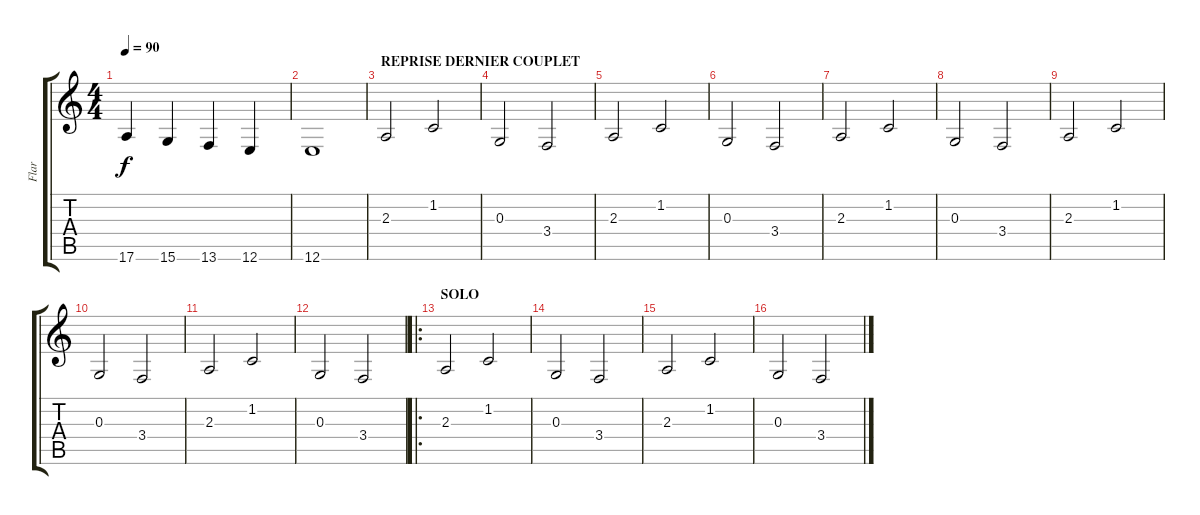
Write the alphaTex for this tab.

\track ("Flar" "Flar") {instrument synthstrings1}
\staff {score tabs}
\tuning (E4 B3 G3 D3 A2 E2) {hide}
\ts (4 4)
\tempo 90
\clef g2
\ks c
17.6.4{dy f} 15.6.4 13.6.4 12.6.4 |
12.6.1 |
\section ("" "REPRISE DERNIER COUPLET")
2.3.2 1.2.2 |
0.3.2 3.4.2 |
2.3.2 1.2.2 |
0.3.2 3.4.2 |
2.3.2 1.2.2 |
0.3.2 3.4.2 |
2.3.2 1.2.2 |
0.3.2 3.4.2 |
2.3.2 1.2.2 |
0.3.2 3.4.2 |
\ro
\section ("" "SOLO")
2.3.2 1.2.2 |
0.3.2 3.4.2 |
2.3.2 1.2.2 |
0.3.2 3.4.2
